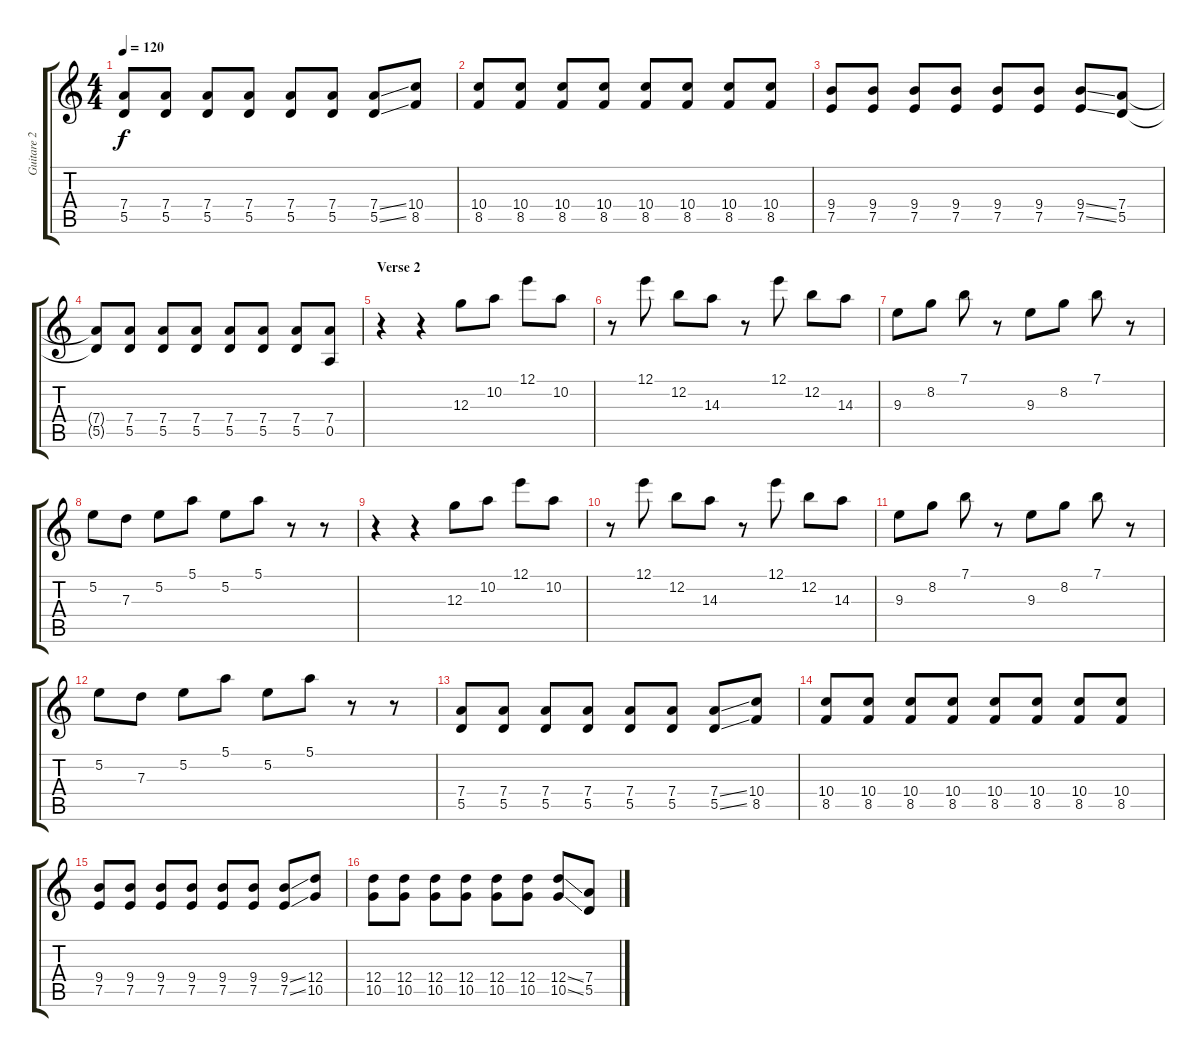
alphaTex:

\track ("Guitare 2" "Guitare 2") {instrument overdrivenguitar}
\staff {score tabs}
\tuning (E4 B3 G3 D3 A2 E2) {hide}
\ts (4 4)
\tempo 120
\clef g2
\ks c
(7.4 5.5).8{dy f} (7.4 5.5).8 (7.4 5.5).8 (7.4 5.5).8 (7.4 5.5).8 (7.4 5.5).8 (7.4{ss} 5.5{ss}).8 (10.4 8.5).8 |
(10.4 8.5).8 (10.4 8.5).8 (10.4 8.5).8 (10.4 8.5).8 (10.4 8.5).8 (10.4 8.5).8 (10.4 8.5).8 (10.4 8.5).8 |
(9.4 7.5).8 (9.4 7.5).8 (9.4 7.5).8 (9.4 7.5).8 (9.4 7.5).8 (9.4 7.5).8 (9.4{ss} 7.5{ss}).8 (7.4 5.5).8 |
(7.4{t} 5.5{t}).8 (7.4 5.5).8 (7.4 5.5).8 (7.4 5.5).8 (7.4 5.5).8 (7.4 5.5).8 (7.4 5.5).8 (7.4 0.5).8 |
\section ("" "Verse 2")
r.4{volume 13 instrument distortionguitar} r.4 12.3.8 10.2.8 12.1.8 10.2.8 |
r.8 12.1.8 12.2.8 14.3.8 r.8 12.1.8 12.2.8 14.3.8 |
9.3.8 8.2.8 7.1.8 r.8 9.3.8 8.2.8 7.1.8 r.8 |
5.2.8 7.3.8 5.2.8 5.1.8 5.2.8 5.1.8 r.8 r.8 |
r.4 r.4 12.3.8 10.2.8 12.1.8 10.2.8 |
r.8 12.1.8 12.2.8 14.3.8 r.8 12.1.8 12.2.8 14.3.8 |
9.3.8 8.2.8 7.1.8 r.8 9.3.8 8.2.8 7.1.8 r.8 |
5.2.8 7.3.8 5.2.8 5.1.8 5.2.8 5.1.8 r.8 r.8 |
(7.4 5.5).8 (7.4 5.5).8 (7.4 5.5).8 (7.4 5.5).8 (7.4 5.5).8 (7.4 5.5).8 (7.4{ss} 5.5{ss}).8 (10.4 8.5).8 |
(10.4 8.5).8 (10.4 8.5).8 (10.4 8.5).8 (10.4 8.5).8 (10.4 8.5).8 (10.4 8.5).8 (10.4 8.5).8 (10.4 8.5).8 |
(9.4 7.5).8 (9.4 7.5).8 (9.4 7.5).8 (9.4 7.5).8 (9.4 7.5).8 (9.4 7.5).8 (9.4{ss} 7.5{ss}).8 (12.4 10.5).8 |
(12.4 10.5).8 (12.4 10.5).8 (12.4 10.5).8 (12.4 10.5).8 (12.4 10.5).8 (12.4 10.5).8 (12.4{ss} 10.5{ss}).8 (7.4 5.5).8
